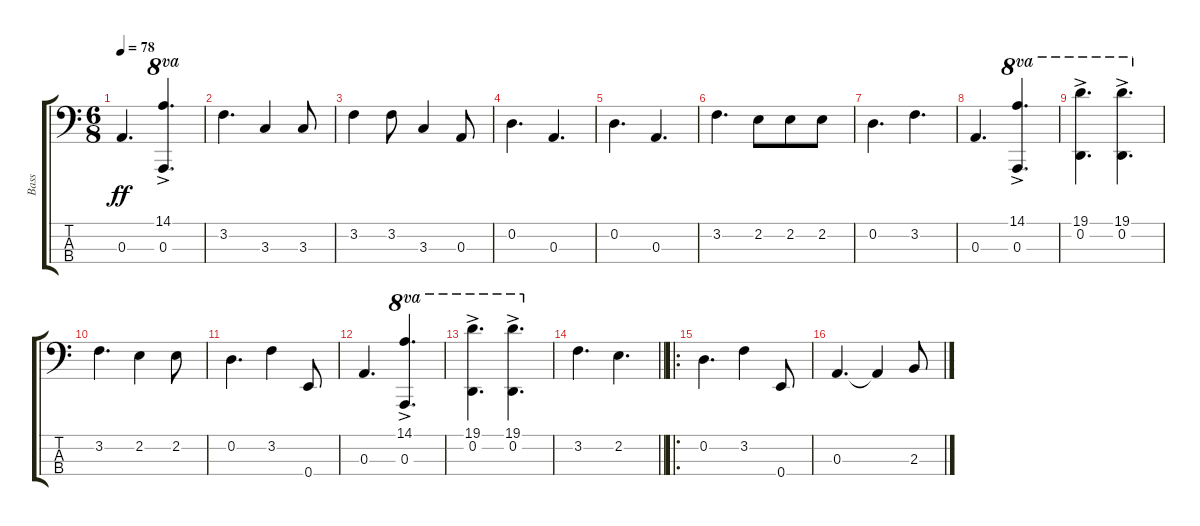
\track ("Bass" "Bass") {instrument electricbassfinger}
\staff {score tabs}
\tuning (G2 D2 A1 E1) {hide}
\ts (6 8)
\tempo 78
\clef f4
\ks c
0.3.4{d dy ff} (14.1{ac} 0.3{ac}).4{d ot 8va} |
3.2.4{d} 3.3.4 3.3.8 |
3.2.4 3.2.8 3.3.4 0.3.8 |
0.2.4{d} 0.3.4{d} |
0.2.4{d} 0.3.4{d} |
3.2.4{d} 2.2.8 2.2.8 2.2.8 |
0.2.4{d} 3.2.4{d} |
0.3.4{d} (14.1{ac} 0.3{ac}).4{d ot 8va} |
(19.1{ac} 0.2{ac}).4{d ot 8va} (19.1{ac} 0.2{ac}).4{d ot 8va} |
3.2.4{d} 2.2.4 2.2.8 |
0.2.4{d} 3.2.4 0.4.8 |
0.3.4{d} (14.1{ac} 0.3{ac}).4{d ot 8va} |
(19.1{ac} 0.2{ac}).4{d ot 8va} (19.1{ac} 0.2{ac}).4{d ot 8va} |
\barLineRight lightlight
3.2.4{d} 2.2.4{d} |
\ro
0.2.4{d} 3.2.4 0.4.8 |
0.3.4{d} 0.3{t}.4 2.3.8
